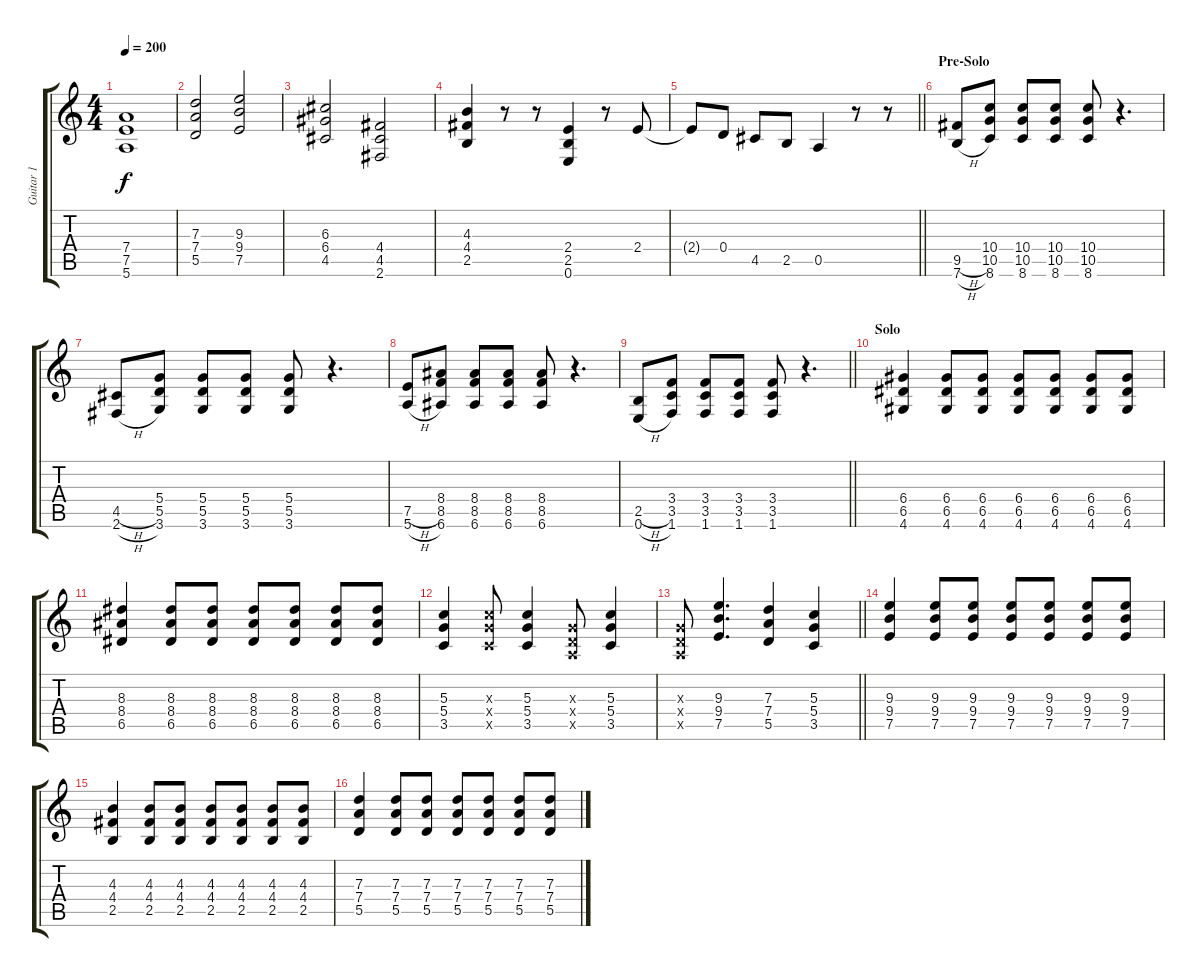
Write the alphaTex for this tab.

\track ("Guitar 1" "Guitar 1") {instrument distortionguitar}
\staff {score tabs}
\tuning (E4 B3 G3 D3 A2 E2) {hide}
\ts (4 4)
\tempo 200
\clef g2
\ks c
(7.4 7.5 5.6).1{dy f} |
(7.3 7.4 5.5).2 (9.3 9.4 7.5).2 |
(6.3 6.4 4.5).2 (4.4 4.5 2.6).2 |
(4.3 4.4 2.5).4 r.8 r.8 (2.4 2.5 0.6).4 r.8 2.4.8 |
\barLineRight lightlight
2.4{t}.8 0.4.8 4.5.8 2.5.8 0.5.4 r.8 r.8 |
\section ("" "Pre-Solo")
(9.5{h} 7.6{h}).8 (10.4 10.5 8.6).8 (10.4 10.5 8.6).8 (10.4 10.5 8.6).8 (10.4 10.5 8.6).8 r.4{d} |
(4.5{h} 2.6{h}).8 (5.4 5.5 3.6).8 (5.4 5.5 3.6).8 (5.4 5.5 3.6).8 (5.4 5.5 3.6).8 r.4{d} |
(7.5{h} 5.6{h}).8 (8.4 8.5 6.6).8 (8.4 8.5 6.6).8 (8.4 8.5 6.6).8 (8.4 8.5 6.6).8 r.4{d} |
\barLineRight lightlight
(2.5{h} 0.6{h}).8 (3.4 3.5 1.6).8 (3.4 3.5 1.6).8 (3.4 3.5 1.6).8 (3.4 3.5 1.6).8 r.4{d} |
\section ("" "Solo")
(6.4 6.5 4.6).4 (6.4 6.5 4.6).8 (6.4 6.5 4.6).8 (6.4 6.5 4.6).8 (6.4 6.5 4.6).8 (6.4 6.5 4.6).8 (6.4 6.5 4.6).8 |
(8.3 8.4 6.5).4 (8.3 8.4 6.5).8 (8.3 8.4 6.5).8 (8.3 8.4 6.5).8 (8.3 8.4 6.5).8 (8.3 8.4 6.5).8 (8.3 8.4 6.5).8 |
(5.3 5.4 3.5).4 (5.3{x} 5.4{x} 3.5{x}).8 (5.3 5.4 3.5).4 (0.3{x} 0.4{x} 0.5{x}).8 (5.3 5.4 3.5).4 |
\barLineRight lightlight
(0.3{x} 0.4{x} 0.5{x}).8 (9.3 9.4 7.5).4{d} (7.3 7.4 5.5).4 (5.3 5.4 3.5).4 |
(9.3 9.4 7.5).4 (9.3 9.4 7.5).8 (9.3 9.4 7.5).8 (9.3 9.4 7.5).8 (9.3 9.4 7.5).8 (9.3 9.4 7.5).8 (9.3 9.4 7.5).8 |
(4.3 4.4 2.5).4 (4.3 4.4 2.5).8 (4.3 4.4 2.5).8 (4.3 4.4 2.5).8 (4.3 4.4 2.5).8 (4.3 4.4 2.5).8 (4.3 4.4 2.5).8 |
(7.3 7.4 5.5).4 (7.3 7.4 5.5).8 (7.3 7.4 5.5).8 (7.3 7.4 5.5).8 (7.3 7.4 5.5).8 (7.3 7.4 5.5).8 (7.3 7.4 5.5).8
